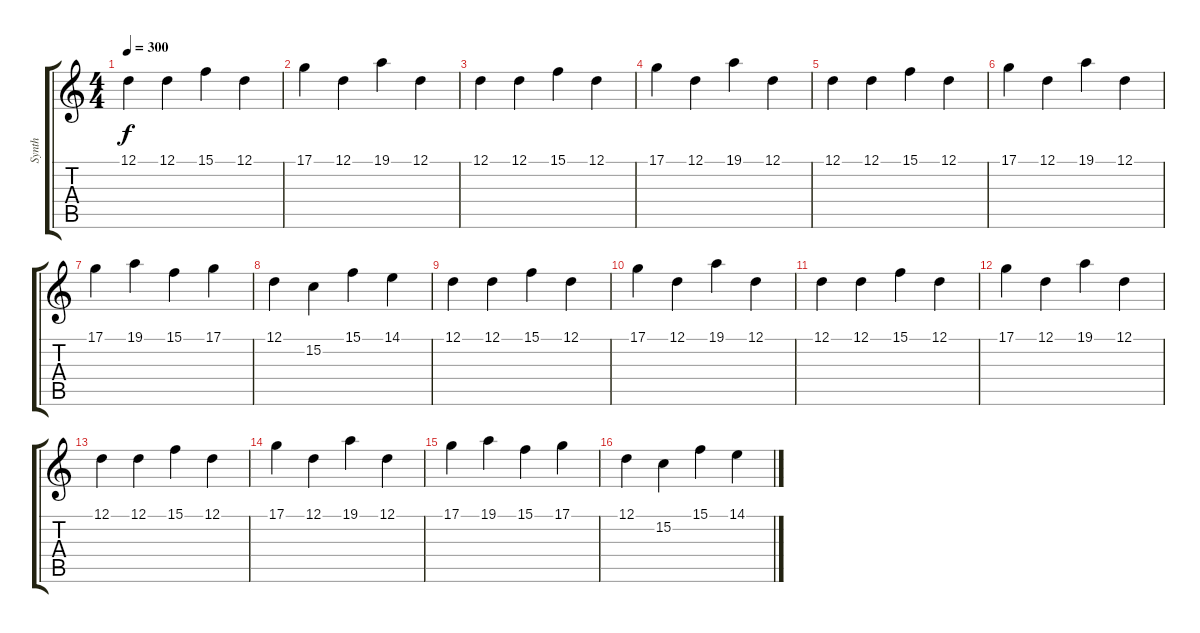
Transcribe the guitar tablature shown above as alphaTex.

\track ("Synth" "Synth") {instrument fx4atmosphere}
\staff {score tabs}
\tuning (D4 A3 F3 C3 G2 D2) {hide}
\ts (4 4)
\tempo 300
\clef g2
\ks c
12.1.4{dy f instrument fx4atmosphere} 12.1.4 15.1.4 12.1.4 |
17.1.4 12.1.4 19.1.4 12.1.4 |
12.1.4 12.1.4 15.1.4 12.1.4 |
17.1.4 12.1.4 19.1.4 12.1.4 |
12.1.4 12.1.4 15.1.4 12.1.4 |
17.1.4 12.1.4 19.1.4 12.1.4 |
17.1.4 19.1.4 15.1.4 17.1.4 |
12.1.4 15.2.4 15.1.4 14.1.4 |
12.1.4 12.1.4 15.1.4 12.1.4 |
17.1.4 12.1.4 19.1.4 12.1.4 |
12.1.4 12.1.4 15.1.4 12.1.4 |
17.1.4 12.1.4 19.1.4 12.1.4 |
12.1.4 12.1.4 15.1.4 12.1.4 |
17.1.4 12.1.4 19.1.4 12.1.4 |
17.1.4 19.1.4 15.1.4 17.1.4 |
12.1.4 15.2.4 15.1.4 14.1.4
